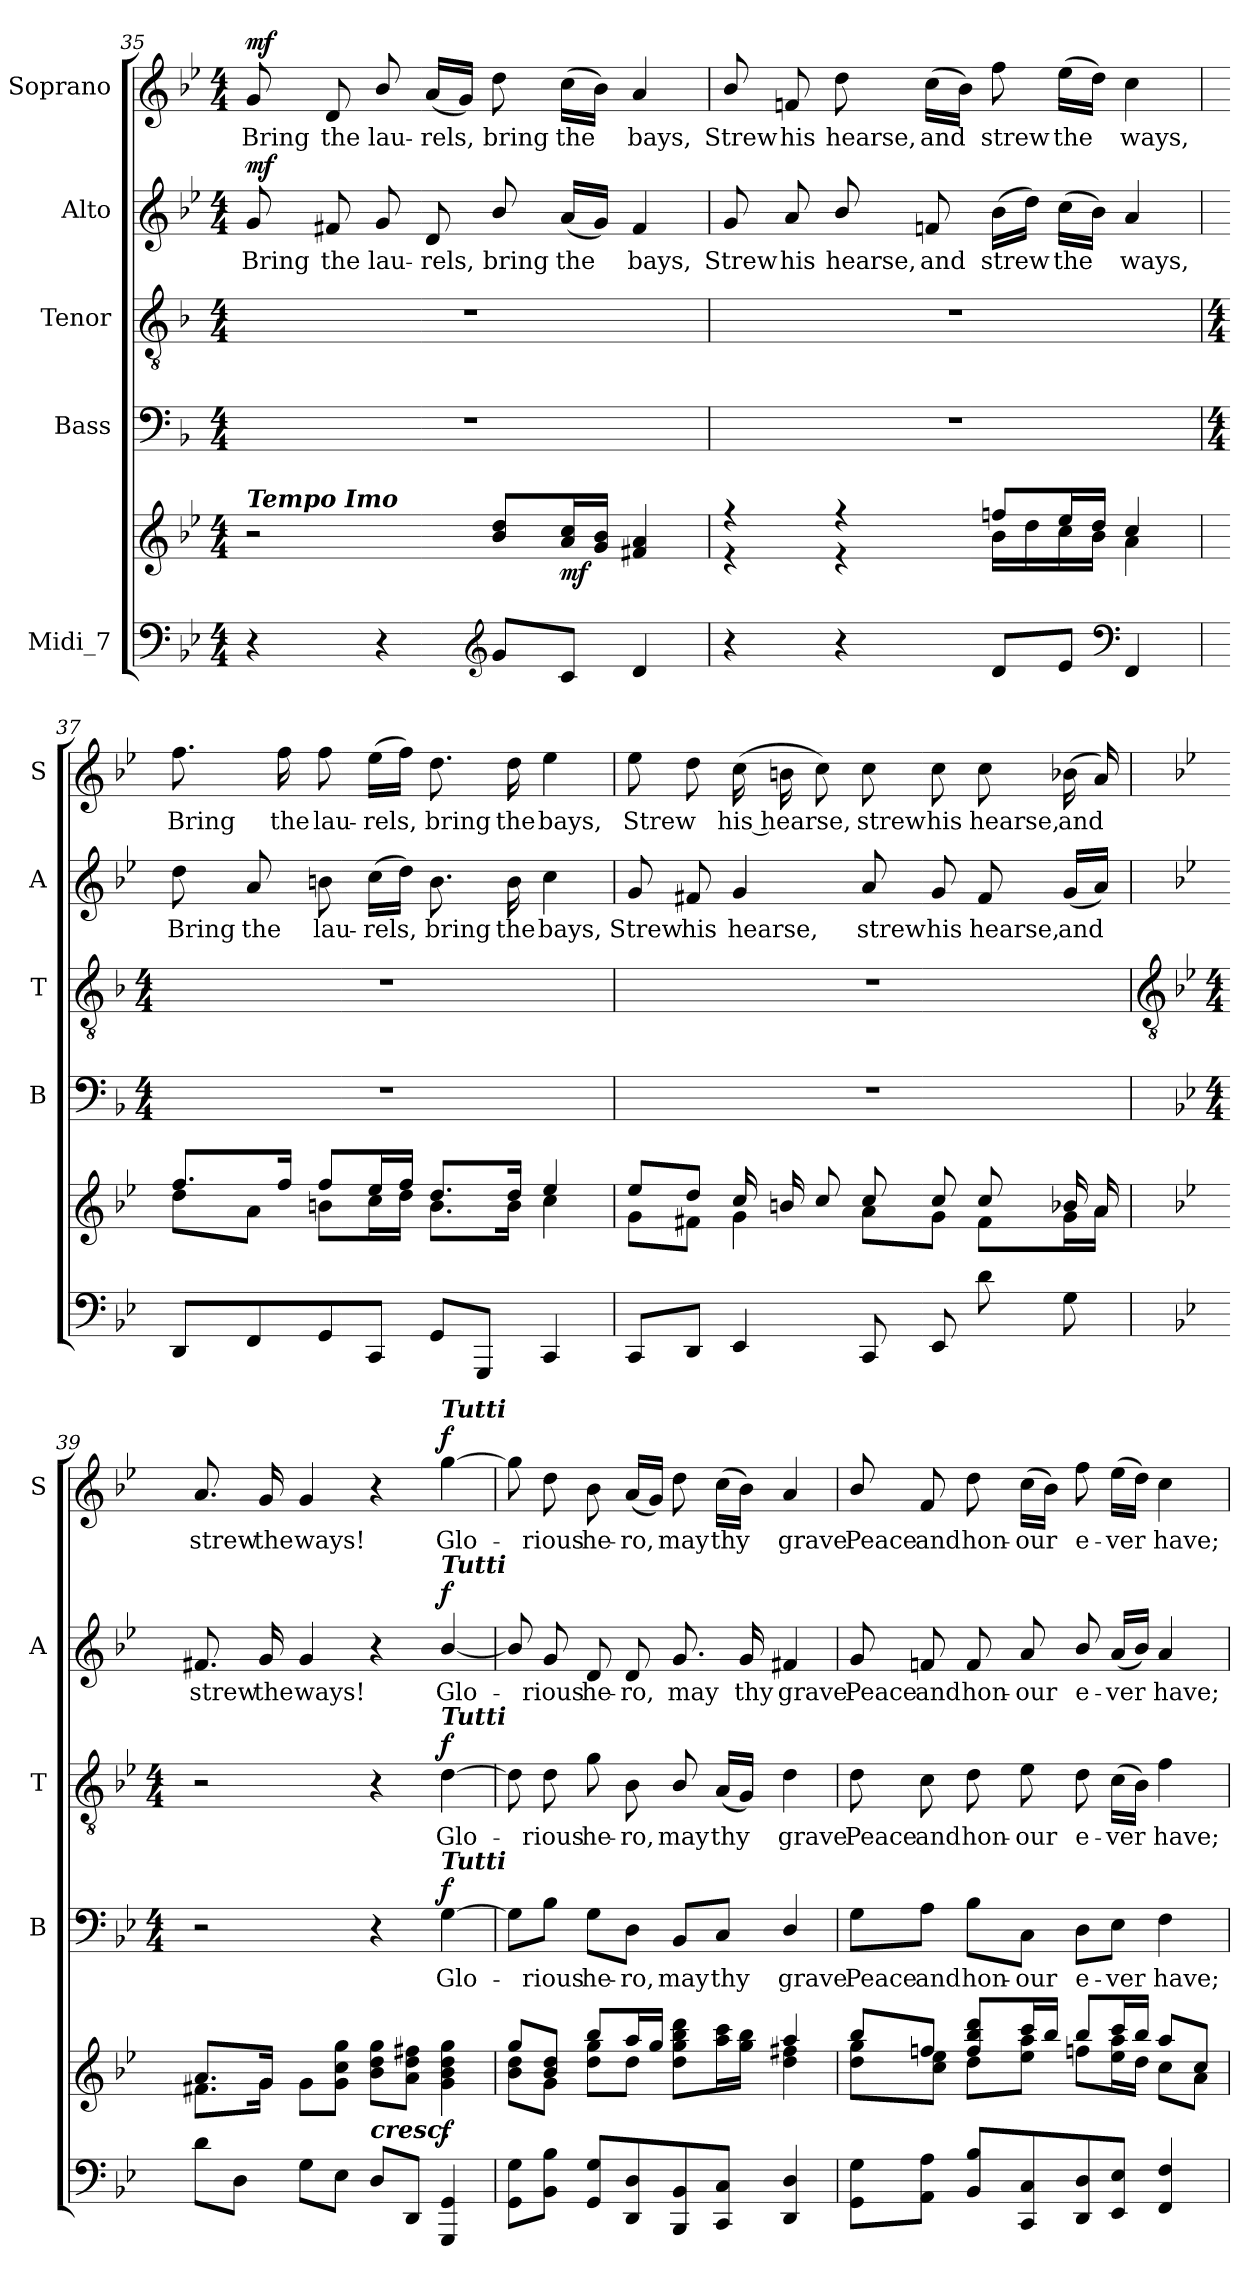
**kern	**kern	**dynam	**kern	**text	**dynam	**kern	**text	**dynam	**kern	**text	**dynam	**kern	**text	**dynam
*part5	*part5	*part5	*part4	*part4	*part4	*part3	*part3	*part3	*part2	*part2	*part2	*part1	*part1	*part1
*staff6	*staff5	*staff5/6	*staff4	*staff4	*staff4	*staff3	*staff3	*staff3	*staff2	*staff2	*staff2	*staff1	*staff1	*staff1
*I"Midi_7	*	*	*I"Bass	*	*	*I"Tenor	*	*	*I"Alto	*	*	*I"Soprano	*	*
*	*	*	*I'B	*	*	*I'T	*	*	*I'A	*	*	*I'S	*	*
*clefF4	*clefG2	*	*clefF4	*	*	*clefGv2	*	*	*clefG2	*	*	*clefG2	*	*
*k[b-e-]	*k[b-e-]	*	*k[b-]	*	*	*k[b-]	*	*	*k[b-e-]	*	*	*k[b-e-]	*	*
*B-:	*B-:	*	*F:	*	*	*F:	*	*	*B-:	*	*	*B-:	*	*
*M4/4	*M4/4	*	*M4/4	*	*	*M4/4	*	*	*M4/4	*	*	*M4/4	*	*
=35	=35	=35	=35	=35	=35	=35	=35	=35	=35	=35	=35	=35	=35	=35
*	*^	*	*	*	*	*	*	*	*	*	*	*	*	*
!	!LO:TX:a:Bi:t=Tempo Imo	!	!	!	!	!	!	!	!	!	!	!	!	!	!
!	!	!	!	!	!	!	!	!	!	!	!LO:LY:b	!LO:DY:b	!	!LO:LY:b	!LO:DY:b
4r	2r	2ryy	.	1r	.	.	1r	.	.	8g	Bring	mf	8g	Bring	mf
!	!	!	!	!	!	!	!	!	!	!	!LO:LY:b	!	!	!LO:LY:b	!
.	.	.	.	.	.	.	.	.	.	8f#X	the	.	8d	the	.
!	!	!	!	!	!	!	!	!	!	!	!LO:LY:b	!	!	!LO:LY:b	!
4r	.	.	.	.	.	.	.	.	.	8g	lau-	.	8b-/	lau-	.
!	!	!	!	!	!	!	!	!	!	!	!LO:LY:b	!	!	!LO:LY:b	!
.	.	.	.	.	.	.	.	.	.	8d	-rels,	.	(<16aLL	-rels,	.
.	.	.	.	.	.	.	.	.	.	.	.	.	16gJJ)	.	.
*clefG2	*	*	*	*	*	*	*	*	*	*	*	*	*	*	*
!	!	!	!	!	!	!	!	!	!	!	!LO:LY:b	!	!	!LO:LY:b	!
8gL	8b-/ 8dd/L	2ryy	.	.	.	.	.	.	.	8b-/	bring	.	8dd	bring	.
!	!	!	!LO:DY:b	!	!	!	!	!	!	!	!LO:LY:b	!	!	!LO:LY:b	!
8cJ	16a/ 16cc/L	.	mf	.	.	.	.	.	.	(<16aLL	the	.	(>16ccLL	the	.
.	16g/ 16b-/JJ	.	.	.	.	.	.	.	.	16gJJ)	.	.	16b-JJ)	.	.
!	!	!	!	!	!	!	!	!	!	!	!LO:LY:b	!	!	!LO:LY:b	!
4d	4f#X/ 4a/	.	.	.	.	.	.	.	.	4f#	bays,	.	4a	bays,	.
=36	=36	=36	=36	=36	=36	=36	=36	=36	=36	=36	=36	=36	=36	=36	=36
!	!	!	!	!	!	!	!	!	!	!	!LO:LY:b	!	!	!LO:LY:b	!
4r	4r	4r	.	1r	.	.	1r	.	.	8g	Strew	.	8b-/	Strew	.
!	!	!	!	!	!	!	!	!	!	!	!LO:LY:b	!	!	!LO:LY:b	!
.	.	.	.	.	.	.	.	.	.	8a	his	.	8fn	his	.
!	!	!	!	!	!	!	!	!	!	!	!LO:LY:b	!	!	!LO:LY:b	!
4r	4r	4r	.	.	.	.	.	.	.	8b-/	hearse,	.	8dd	hearse,	.
!	!	!	!	!	!	!	!	!	!	!	!LO:LY:b	!	!	!LO:LY:b	!
.	.	.	.	.	.	.	.	.	.	8fn	and	.	(>16ccLL	and	.
.	.	.	.	.	.	.	.	.	.	.	.	.	16b-JJ)	.	.
!	!	!	!	!	!	!	!	!	!	!	!LO:LY:b	!	!	!LO:LY:b	!
8dL	8ffn/L	16b-\LL	.	.	.	.	.	.	.	(>16b-LL	strew	.	8ff	strew	.
.	.	16dd\	.	.	.	.	.	.	.	16ddJJ)	.	.	.	.	.
!	!	!	!	!	!	!	!	!	!	!	!LO:LY:b	!	!	!LO:LY:b	!
8e-J	16ee-/L	16cc\	.	.	.	.	.	.	.	(>16ccLL	the	.	(>16ee-LL	the	.
.	16dd/JJ	16b-\JJ	.	.	.	.	.	.	.	16b-JJ)	.	.	16ddJJ)	.	.
*clefF4	*	*	*	*	*	*	*	*	*	*	*	*	*	*	*
!	!	!	!	!	!	!	!	!	!	!	!LO:LY:b	!	!	!LO:LY:b	!
4FF	4cc/	4a\	.	.	.	.	.	.	.	4a	ways,	.	4cc	ways,	.
!!LO:LB:g=z
=37	=37	=37	=37	=37	=37	=37	=37	=37	=37	=37	=37	=37	=37	=37	=37
*	*	*	*	*M4/4	*	*	*M4/4	*	*	*	*	*	*	*	*
!	!	!	!	!	!	!	!	!	!	!	!LO:LY:b	!	!	!LO:LY:b	!
8DDL	8.ff/L	8dd\L	.	1r	.	.	1r	.	.	8dd	Bring	.	8.ff	Bring	.
!	!	!	!	!	!	!	!	!	!	!	!LO:LY:b	!	!	!	!
8FF	.	8a\J	.	.	.	.	.	.	.	8a	the	.	.	.	.
!	!	!	!	!	!	!	!	!	!	!	!	!	!	!LO:LY:b	!
.	16ff/J	.	.	.	.	.	.	.	.	.	.	.	16ff	the	.
!	!	!	!	!	!	!	!	!	!	!	!LO:LY:b	!	!	!LO:LY:b	!
8GG	8ff/L	8bn\L	.	.	.	.	.	.	.	8bn	lau-	.	8ff	lau-	.
!	!	!	!	!	!	!	!	!	!	!	!LO:LY:b	!	!	!LO:LY:b	!
8CCJ	16ee-/L	16cc\L	.	.	.	.	.	.	.	(>16ccLL	-rels,	.	(>16ee-LL	-rels,	.
.	16ff/JJ	16dd\JJ	.	.	.	.	.	.	.	16ddJJ)	.	.	16ffJJ)	.	.
!	!	!	!	!	!	!	!	!	!	!	!LO:LY:b	!	!	!LO:LY:b	!
8GGL	8.dd/L	8.b\L	.	.	.	.	.	.	.	8.b	bring	.	8.dd	bring	.
8GGGJ	.	.	.	.	.	.	.	.	.	.	.	.	.	.	.
!	!	!	!	!	!	!	!	!	!	!	!LO:LY:b	!	!	!LO:LY:b	!
.	16dd/J	16b\J	.	.	.	.	.	.	.	16b	the	.	16dd	the	.
!	!	!	!	!	!	!	!	!	!	!	!LO:LY:b	!	!	!LO:LY:b	!
4CC	4ee-/	4cc\	.	.	.	.	.	.	.	4cc	bays,	.	4ee-	bays,	.
=38	=38	=38	=38	=38	=38	=38	=38	=38	=38	=38	=38	=38	=38	=38	=38
!	!	!	!	!	!	!	!	!	!	!	!LO:LY:b	!	!	!LO:LY:b	!
8CCL	8ee-/L	8g\L	.	1r	.	.	1r	.	.	8g	Strew	.	8ee-	Strew	.
!	!	!	!	!	!	!	!	!	!	!	!LO:LY:b	!	!	!	!
8DDJ	8dd/J	8f#X\J	.	.	.	.	.	.	.	8f#X	his	.	8dd	.	.
!	!	!	!	!	!	!	!	!	!	!	!LO:LY:b	!	!	!LO:LY:b	!
4EE-	16cc/LL	4g\	.	.	.	.	.	.	.	4g	hearse,	.	(>16ccLL	his hearse,	.
.	16bn/	.	.	.	.	.	.	.	.	.	.	.	16bn	.	.
.	8cc/J	.	.	.	.	.	.	.	.	.	.	.	8ccJ)	.	.
!	!	!	!	!	!	!	!	!	!	!	!LO:LY:b	!	!	!LO:LY:b	!
8CCL	8cc/L	8aL	.	.	.	.	.	.	.	8a	strew	.	8cc	strew	.
!	!	!	!	!	!	!	!	!	!	!	!LO:LY:b	!	!	!LO:LY:b	!
8EE-	8cc/J	8gJ	.	.	.	.	.	.	.	8g	his	.	8cc	his	.
!	!	!	!	!	!	!	!	!	!	!	!LO:LY:b	!	!	!LO:LY:b	!
8d	8cc/L	8f#L	.	.	.	.	.	.	.	8f#	hearse,	.	8cc	hearse,	.
!	!	!	!	!	!	!	!	!	!	!	!LO:LY:b	!	!	!LO:LY:b	!
8G	16b-X/L	16gL	.	.	.	.	.	.	.	(<16gLL	and	.	(<16b-XLL	and	.
.	16a/JJ	16aJJ	.	.	.	.	.	.	.	16aJJ)	.	.	16aJJ)	.	.
!!LO:LB:g=z
=39	=39	=39	=39	=39	=39	=39	=39	=39	=39	=39	=39	=39	=39	=39	=39
*	*	*	*	*	*	*	*clefGv2	*	*	*	*	*	*	*	*
*	*	*	*	*k[b-e-]	*	*	*k[b-e-]	*	*	*	*	*	*	*	*
*	*	*	*	*B-:	*	*	*B-:	*	*	*	*	*	*	*	*
*	*	*	*	*M4/4	*	*	*M4/4	*	*	*	*	*	*	*	*
!	!	!	!	!	!	!	!	!	!	!	!LO:LY:b	!	!	!LO:LY:b	!
8dL	8.a/L	8.f#X\L	.	2r	.	.	2r	.	.	8.f#X	strew	.	8.a	strew	.
8DJ	.	.	.	.	.	.	.	.	.	.	.	.	.	.	.
!	!	!	!	!	!	!	!	!	!	!	!LO:LY:b	!	!	!LO:LY:b	!
.	16g/J	16g\J	.	.	.	.	.	.	.	16g	the	.	16g	the	.
!	!	!	!	!	!	!	!	!	!	!	!LO:LY:b	!	!	!LO:LY:b	!
8GL	8g\L	4ryy	.	.	.	.	.	.	.	4g	ways!	.	4g	ways!	.
8E-J	8g\ 8cc\ 8gg\J	.	.	.	.	.	.	.	.	.	.	.	.	.	.
!LO:TX:a:Bi:t=cresc.	!	!	!	!	!	!	!	!	!	!	!	!	!	!	!
8DL	8b-\ 8dd\ 8gg\L	4ryy	.	4r	.	.	4r	.	.	4r	.	.	4r	.	.
8DDJ	8a\ 8dd\ 8ff#X\J	.	.	.	.	.	.	.	.	.	.	.	.	.	.
!	!	!	!	!	!	!	!	!	!	!	!	!	!LO:TX:a:Bi:t=Tutti	!	!
!	!	!	!	!	!	!	!	!	!	!LO:TX:a:Bi:t=Tutti	!	!	!	!	!
!	!	!	!	!	!	!	!LO:TX:a:Bi:t=Tutti	!	!	!	!	!	!	!	!
!	!	!	!	!LO:TX:a:Bi:t=Tutti	!	!	!	!	!	!	!	!	!	!	!
!	!	!	!LO:DY:b	!	!LO:LY:b	!LO:DY:b	!	!LO:LY:b	!LO:DY:b	!	!LO:LY:b	!LO:DY:b	!	!LO:LY:b	!LO:DY:b
4GGG 4GG	4g\ 4b-\ 4dd\ 4gg\	4ryy	f	[4G	Glo-	f	[4d	Glo-	f	[4b-/	Glo-	f	[4gg	Glo-	f
=40	=40	=40	=40	=40	=40	=40	=40	=40	=40	=40	=40	=40	=40	=40	=40
8GG 8GL	8gg/L	8b-\ 8dd\L	.	8G\L]	.	.	8d]	.	.	8b-/]	.	.	8gg]	.	.
!	!	!	!	!	!LO:LY:b	!	!	!LO:LY:b	!	!	!LO:LY:b	!	!	!LO:LY:b	!
8BB- 8B-J	8b-/ 8dd/J	8g\J	.	8B-\J	rious	.	8d	rious	.	8g	rious	.	8dd	rious	.
!	!	!	!	!	!LO:LY:b	!	!	!LO:LY:b	!	!	!LO:LY:b	!	!	!LO:LY:b	!
8GG 8GL	8bb-/L	8dd\ 8gg\L	.	8G\L	he-	.	8g	he-	.	8d	he-	.	8b-	he-	.
!	!	!	!	!	!LO:LY:b	!	!	!LO:LY:b	!	!	!LO:LY:b	!	!	!LO:LY:b	!
8DD 8D	16aa/L	8dd\J	.	8D\J	-ro,	.	8B-	-ro,	.	8d	-ro,	.	(<16aLL	-ro,	.
.	16gg/JJ	.	.	.	.	.	.	.	.	.	.	.	16gJJ)	.	.
!	!	!	!	!	!LO:LY:b	!	!	!LO:LY:b	!	!	!LO:LY:b	!	!	!LO:LY:b	!
8BBB- 8BB-	8dd\ 8gg\ 8bb-\ 8ddd\L	4ryy	.	8BB-/L	may	.	8B-/	may	.	8.g	may	.	8dd	may	.
!	!	!	!	!	!LO:LY:b	!	!	!LO:LY:b	!	!	!	!	!	!LO:LY:b	!
8CC 8CJ	16aa\ 16ccc\L	.	.	8C/J	thy	.	(<16ALL	thy	.	.	.	.	(>16ccLL	thy	.
!	!	!	!	!	!	!	!	!	!	!	!LO:LY:b	!	!	!	!
.	16gg\ 16bb-\JJ	.	.	.	.	.	16GJJ)	.	.	16g	thy	.	16b-JJ)	.	.
!	!	!	!	!	!LO:LY:b	!	!	!LO:LY:b	!	!	!LO:LY:b	!	!	!LO:LY:b	!
4DD 4D	4aa/	4dd\ 4ff#X\	.	4D/	grave	.	4d	grave	.	4f#X	grave	.	4a	grave	.
=41	=41	=41	=41	=41	=41	=41	=41	=41	=41	=41	=41	=41	=41	=41	=41
!	!	!	!	!	!LO:LY:b	!	!	!LO:LY:b	!	!	!LO:LY:b	!	!	!LO:LY:b	!
8GG 8GL	8bb-/L	8dd\ 8gg\L	.	8G\L	Peace	.	8d	Peace	.	8g	Peace	.	8b-/	Peace	.
!	!	!	!	!	!LO:LY:b	!	!	!LO:LY:b	!	!	!LO:LY:b	!	!	!LO:LY:b	!
8AA 8AJ	8ffn/J	8cc\ 8ee-\J	.	8A\J	and	.	8c	and	.	8fn	and	.	8f	and	.
!	!	!	!	!	!LO:LY:b	!	!	!LO:LY:b	!	!	!LO:LY:b	!	!	!LO:LY:b	!
8BB- 8B-L	8ff/ 8bb-/ 8ddd/L	8dd\L	.	8B-\L	hon-	.	8d	hon-	.	8f	hon-	.	8dd	hon-	.
!	!	!	!	!	!LO:LY:b	!	!	!LO:LY:b	!	!	!LO:LY:b	!	!	!LO:LY:b	!
8CC 8C	16ccc/L	8ee-\ 8aa\J	.	8C\J	-our	.	8e-	-our	.	8a	-our	.	(>16ccLL	-our	.
.	16bb-/JJ	.	.	.	.	.	.	.	.	.	.	.	16b-JJ)	.	.
!	!	!	!	!	!LO:LY:b	!	!	!LO:LY:b	!	!	!LO:LY:b	!	!	!LO:LY:b	!
8DD 8D	8bb-/L	8ffn\L	.	8D\L	e-	.	8d	e-	.	8b-/	e-	.	8ff	e-	.
!	!	!	!	!	!LO:LY:b	!	!	!LO:LY:b	!	!	!LO:LY:b	!	!	!LO:LY:b	!
8EE- 8E-J	16ccc/L	16ee-\ 16aa\L	.	8E-\J	-ver	.	(>16cLL	-ver	.	(<16aLL	-ver	.	(>16ee-LL	-ver	.
.	16bb-/JJ	16dd\JJ	.	.	.	.	16B-JJ)	.	.	16b-JJ)	.	.	16ddJJ)	.	.
!	!	!	!	!	!LO:LY:b	!	!	!LO:LY:b	!	!	!LO:LY:b	!	!	!LO:LY:b	!
4FF 4F	8aa/L	8cc\L	.	4F	have;	.	4f	have;	.	4a	have;	.	4cc	have;	.
.	8cc/J	8a\J	.	.	.	.	.	.	.	.	.	.	.	.	.
*	*v	*v	*	*	*	*	*	*	*	*	*	*	*	*	*
=	=	=	=	=	=	=	=	=	=	=	=	=	=	=
*-	*-	*-	*-	*-	*-	*-	*-	*-	*-	*-	*-	*-	*-	*-
